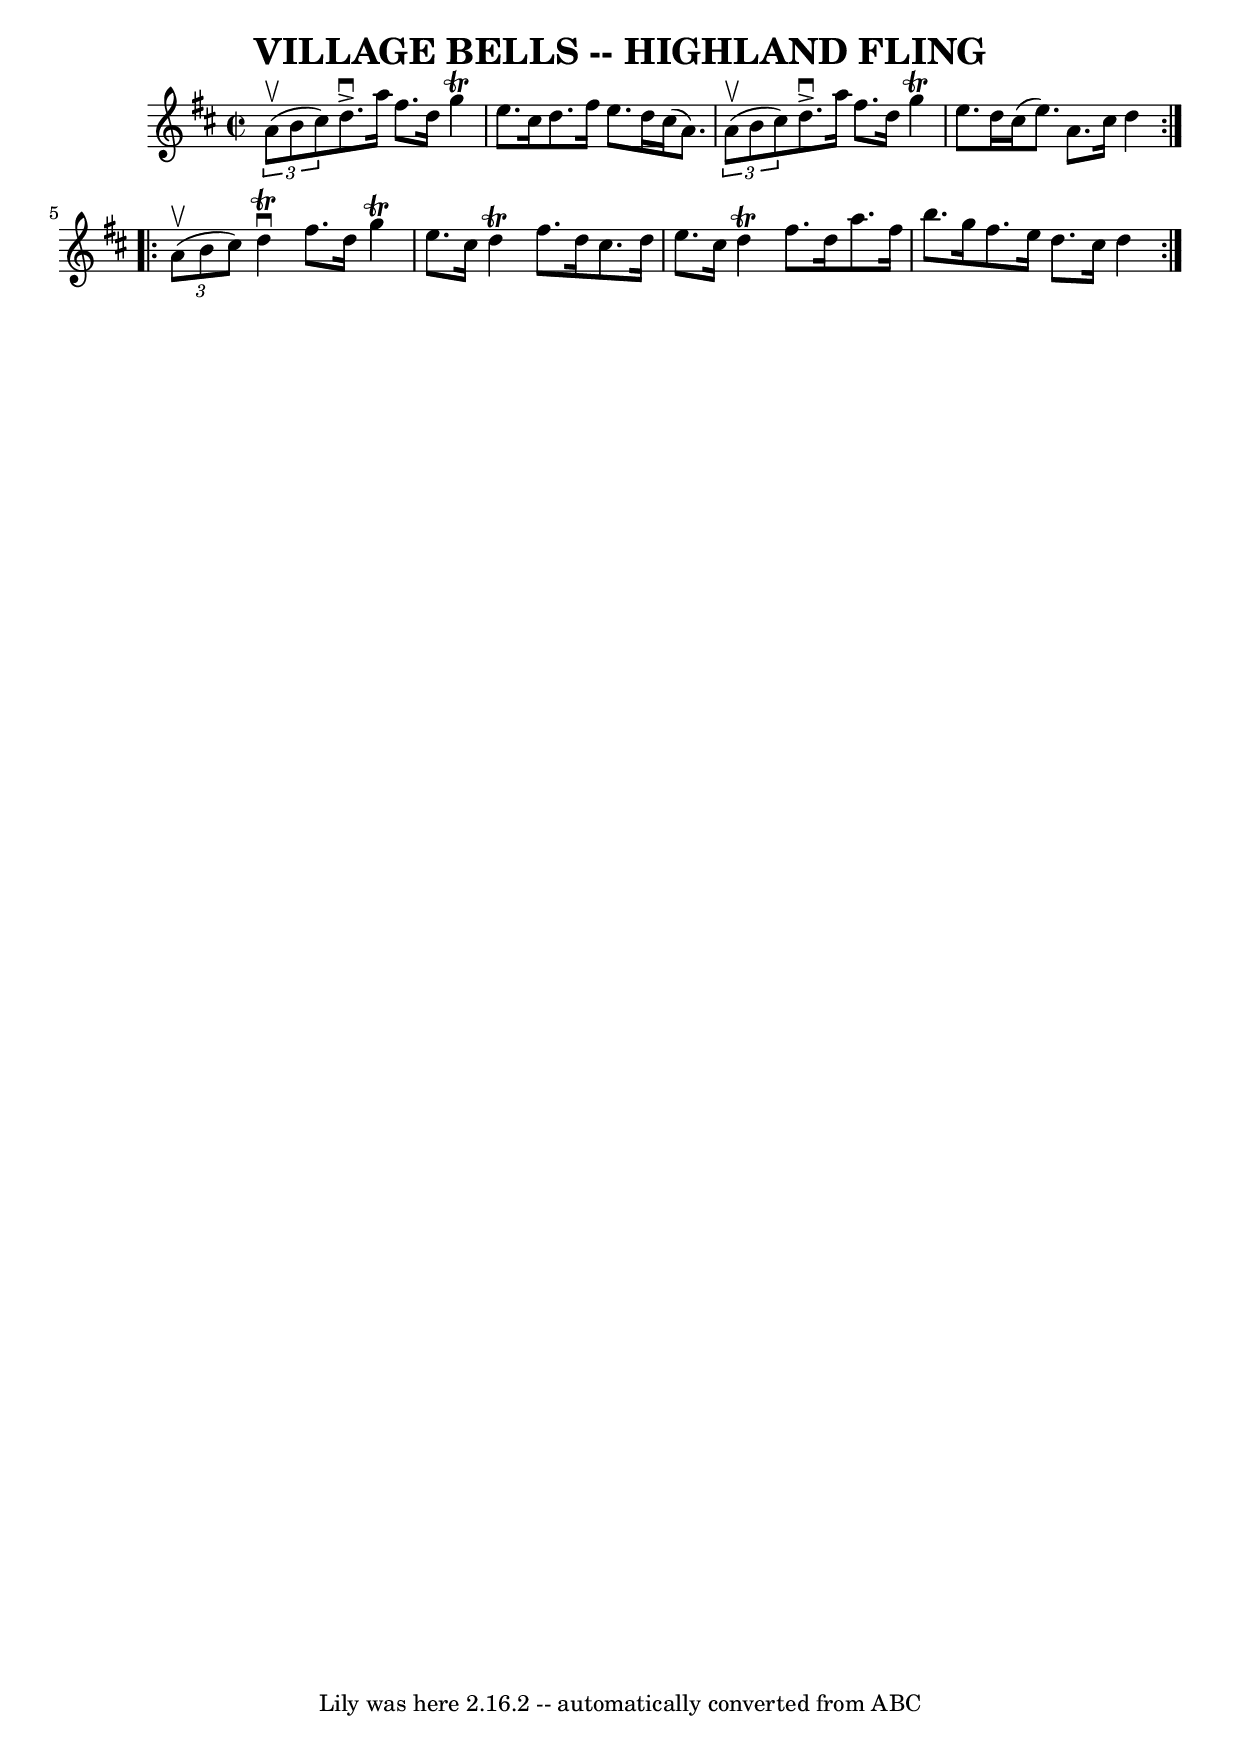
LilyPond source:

\version "2.7.40"
\include "Mammoth.ily"
\header {
	%% book = "Ryan's Mammoth Collection of Fiddle Tunes"
	crossRefNumber = "1"
	footnotes = ""
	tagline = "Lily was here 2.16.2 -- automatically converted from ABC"
	title = "VILLAGE BELLS -- HIGHLAND FLING"
}
voicedefault =  {
\set Score.defaultBarType = "empty"

\repeat volta 2 {
\override Staff.TimeSignature #'style = #'C
 \time 2/2 \key d \major   \times 2/3 { a'8 (^\upbow b'8 cis''8) }    
   |
 d''8.^\accent^\downbow a''16 fis''8. d''16 g''4 
^\trill e''8. cis''16    |
 d''8. fis''16 e''8. d''16    
cis''16 (a'8.)   \times 2/3 { a'8 (^\upbow b'8 cis''8) }       
|
 d''8.^\accent^\downbow a''16 fis''8. d''16 g''4^\trill  
 e''8. d''16    |
 cis''16 (e''8.) a'8. cis''16 d''4   
 }     \repeat volta 2 {   \times 2/3 { a'8 (^\upbow b'8 cis''8) }    
   |
 d''4^\downbow^\trill fis''8. d''16 g''4^\trill e''8.  
 cis''16    |
 d''4^\trill fis''8. d''16 cis''8. d''16    
e''8. cis''16        |
 d''4^\trill fis''8. d''16 a''8.    
fis''16 b''8. g''16    |
 fis''8. e''16 d''8. cis''16    
d''4    }   
}

\score{
    <<

	\context Staff="default"
	{
	    \voicedefault 
	}

    >>
	\layout {
	}
	\midi {}
}
